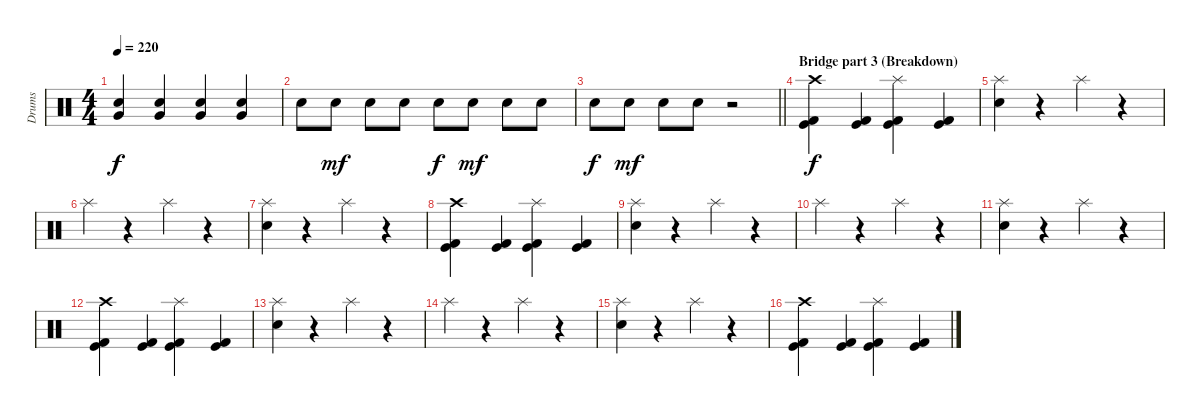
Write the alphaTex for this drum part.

\track ("Drums" "Drums") {instrument percussion}
\staff {score}
\articulation defaults
\ts (4 4)
\tempo 220
\clef neutral
\ks c
("Electric Snare (hit)" "Very Low Tom (hit)").4{dy f} ("Electric Snare (hit)" "Very Low Tom (hit)").4 ("Electric Snare (hit)" "Very Low Tom (hit)").4 ("Electric Snare (hit)" "Very Low Tom (hit)").4 |
"Electric Snare (hit)".8 "Electric Snare (hit)".8{dy mf} "Electric Snare (hit)".8 "Electric Snare (hit)".8 "Electric Snare (hit)".8{dy f} "Electric Snare (hit)".8{dy mf} "Electric Snare (hit)".8 "Electric Snare (hit)".8 |
\barLineRight lightlight "Electric Snare (hit)".8{dy f} "Electric Snare (hit)".8{dy mf} "Electric Snare (hit)".8 "Electric Snare (hit)".8
r.2 |
\section ("" "Bridge part 3 (Breakdown)")
("Crash high (hit)" "Kick (hit)" "Kick (hit) 2").4{dy f} ("Kick (hit)" "Kick (hit) 2").4 ("Splash (hit)" "Kick (hit)" "Kick (hit) 2").4 ("Kick (hit)" "Kick (hit) 2").4 |
("Splash (hit)" "Electric Snare (hit)").4 r.4 "Splash (hit)".4 r.4 |
"Splash (hit)".4 r.4 "Splash (hit)".4 r.4 |
("Splash (hit)" "Electric Snare (hit)").4 r.4 "Splash (hit)".4 r.4 |
("Crash high (hit)" "Kick (hit)" "Kick (hit) 2").4 ("Kick (hit)" "Kick (hit) 2").4 ("Splash (hit)" "Kick (hit)" "Kick (hit) 2").4 ("Kick (hit)" "Kick (hit) 2").4 |
("Splash (hit)" "Electric Snare (hit)").4 r.4 "Splash (hit)".4 r.4 |
"Splash (hit)".4 r.4 "Splash (hit)".4 r.4 |
("Splash (hit)" "Electric Snare (hit)").4 r.4 "Splash (hit)".4 r.4 |
("Crash high (hit)" "Kick (hit)" "Kick (hit) 2").4 ("Kick (hit)" "Kick (hit) 2").4 ("Splash (hit)" "Kick (hit)" "Kick (hit) 2").4 ("Kick (hit)" "Kick (hit) 2").4 |
("Splash (hit)" "Electric Snare (hit)").4 r.4 "Splash (hit)".4 r.4 |
"Splash (hit)".4 r.4 "Splash (hit)".4 r.4 |
("Splash (hit)" "Electric Snare (hit)").4 r.4 "Splash (hit)".4 r.4 |
("Crash high (hit)" "Kick (hit)" "Kick (hit) 2").4 ("Kick (hit)" "Kick (hit) 2").4 ("Splash (hit)" "Kick (hit)" "Kick (hit) 2").4 ("Kick (hit)" "Kick (hit) 2").4
